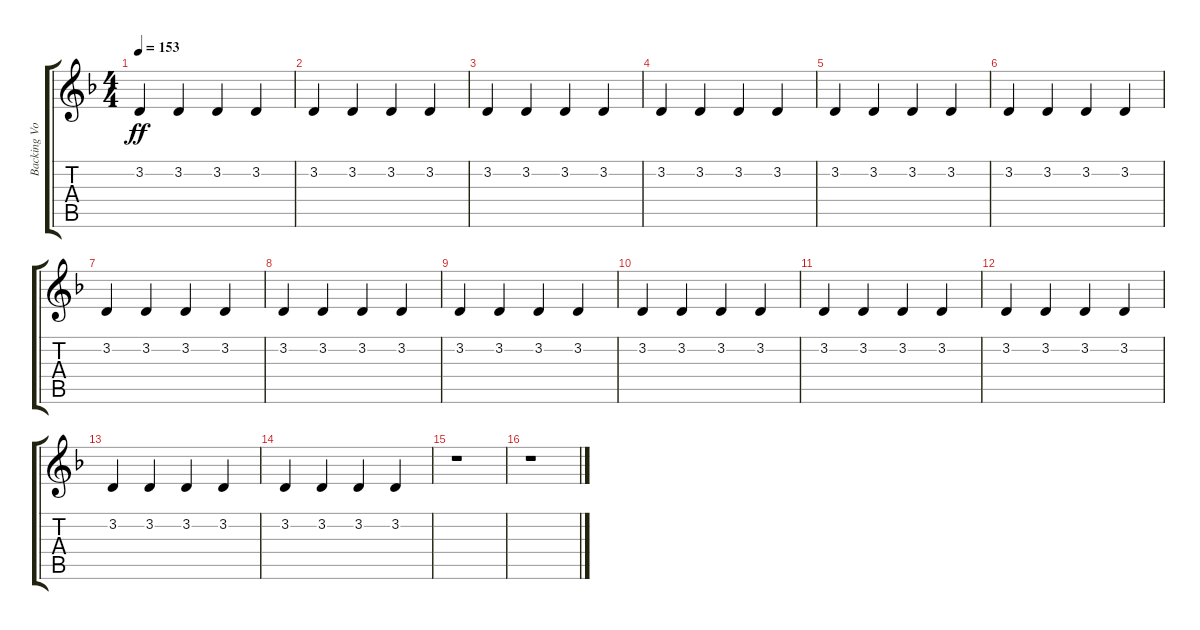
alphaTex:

\track ("Backing Vocal (Blue Transparency)" "Backing Vo") {instrument drawbarorgan}
\staff {score tabs}
\tuning (E4 B3 G3 D3 A2 E2) {hide}
\ts (4 4)
\tempo 153
\clef g2
\ks f
3.2.4{dy ff} 3.2.4 3.2.4 3.2.4 |
3.2.4 3.2.4 3.2.4 3.2.4 |
3.2.4 3.2.4 3.2.4 3.2.4 |
3.2.4 3.2.4 3.2.4 3.2.4 |
3.2.4 3.2.4 3.2.4 3.2.4 |
3.2.4 3.2.4 3.2.4 3.2.4 |
3.2.4 3.2.4 3.2.4 3.2.4 |
3.2.4 3.2.4 3.2.4 3.2.4 |
3.2.4 3.2.4 3.2.4 3.2.4 |
3.2.4 3.2.4 3.2.4 3.2.4 |
3.2.4 3.2.4 3.2.4 3.2.4 |
3.2.4 3.2.4 3.2.4 3.2.4 |
3.2.4 3.2.4 3.2.4 3.2.4 |
3.2.4 3.2.4 3.2.4 3.2.4 |
r.1 |
r.1
